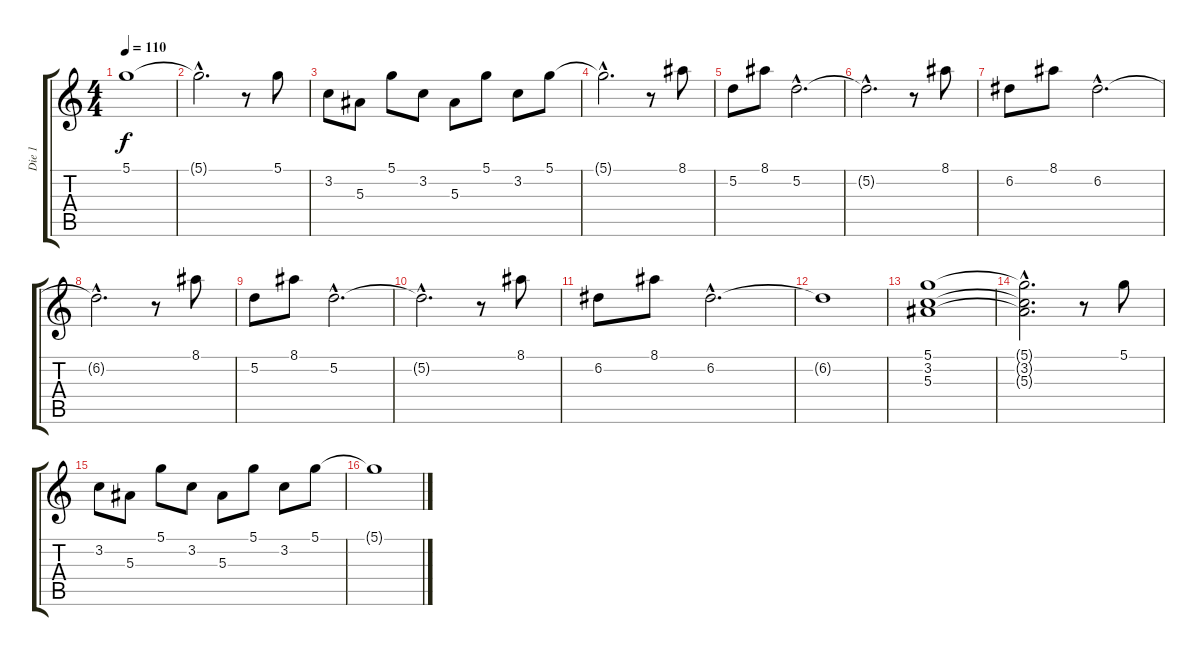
\track ("Die 1" "Die 1") {instrument acousticguitarsteel}
\staff {score tabs}
\tuning (D4 A3 F3 C3 G2 D2) {hide}
\ts (4 4)
\tempo 110
\clef g2
\ks c
5.1{t}.1{dy f} |
5.1{hac t}.2{d} r.8 5.1.8 |
3.2.8 5.3.8 5.1.8 3.2.8 5.3.8 5.1.8 3.2.8 5.1.8 |
5.1{hac t}.2{d} r.8 8.1.8 |
5.2.8 8.1.8 5.2{hac}.2{d} |
5.2{hac t}.2{d} r.8 8.1.8 |
6.2.8 8.1.8 6.2{hac}.2{d} |
6.2{hac t}.2{d} r.8 8.1.8 |
5.2.8 8.1.8 5.2{hac}.2{d} |
5.2{hac t}.2{d} r.8 8.1.8 |
6.2.8 8.1.8 6.2{hac}.2{d} |
6.2{t}.1 |
(5.1 3.2 5.3).1 |
(5.1{hac t} 3.2{hac t} 5.3{hac t}).2{d} r.8 5.1.8 |
3.2.8 5.3.8 5.1.8 3.2.8 5.3.8 5.1.8 3.2.8 5.1.8 |
5.1{t}.1
